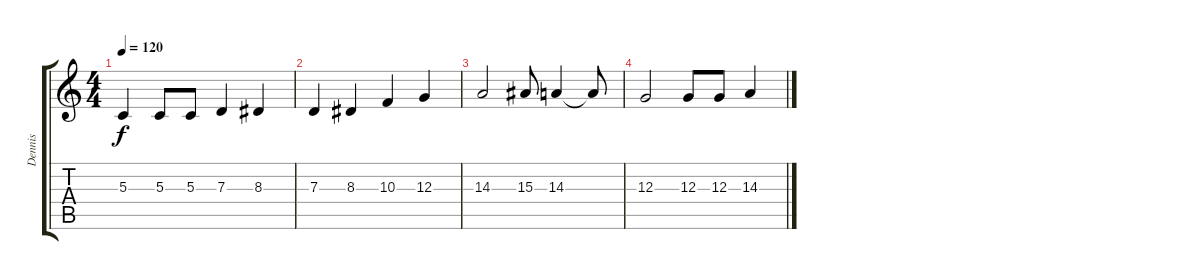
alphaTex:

\track ("Dennis" "Dennis") {instrument tenorsax}
\staff {score tabs}
\tuning (E4 B3 G3 D3 A2 E2) {hide}
\ts (4 4)
\tempo 120
\clef g2
\ks c
5.3.4{dy f} 5.3.8 5.3.8 7.3.4 8.3.4 |
7.3.4 8.3.4 10.3.4 12.3.4 |
14.3.2 15.3.8 14.3.4 14.3{t}.8 |
12.3.2 12.3.8 12.3.8 14.3.4
